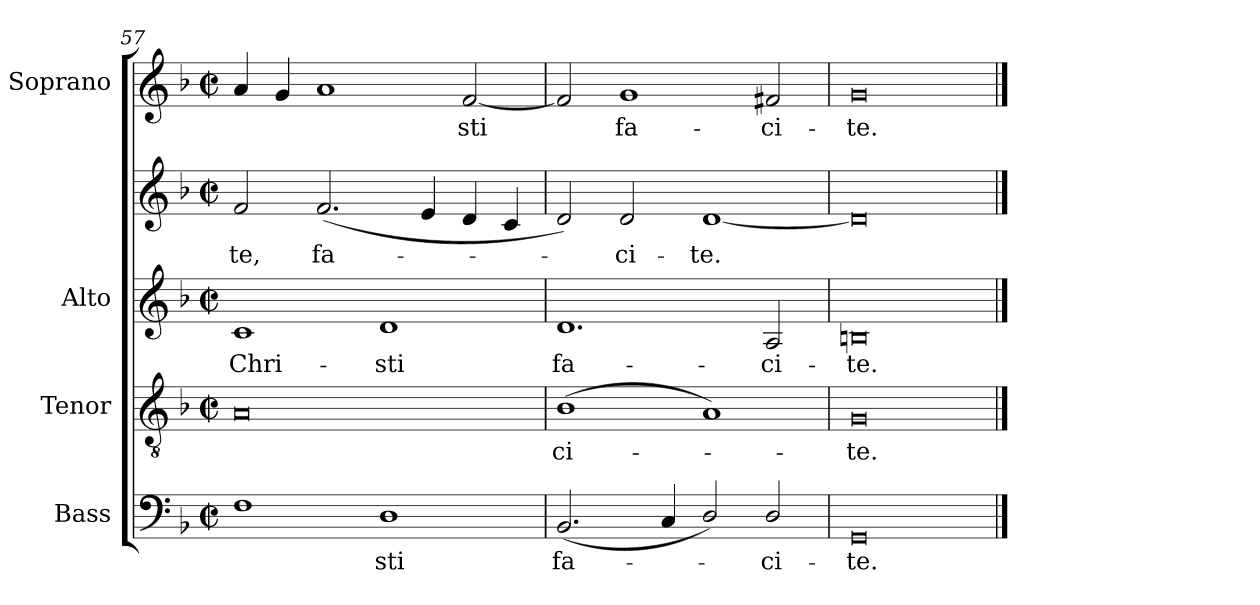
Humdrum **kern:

**kern	**text	**kern	**text	**kern	**text	**kern	**text	**kern	**text
*part4	*part4	*part3	*part3	*part2	*part2	*part2	*part2	*part1	*part1
*staff5	*staff5	*staff4	*staff4	*staff3	*staff3	*staff2	*staff2	*staff1	*staff1
*I"Bass	*	*I"Tenor	*	*I"Alto	*	*	*	*I"Soprano	*
*I'B	*	*I'T	*	*I'A	*	*	*	*I'S	*
*clefF4	*	*clefGv2	*	*clefG2	*	*clefG2	*	*clefG2	*
*k[b-]	*	*k[b-]	*	*k[b-]	*	*k[b-]	*	*k[b-]	*
*F:	*	*F:	*	*F:	*	*F:	*	*F:	*
*M4/2	*	*M4/2	*	*M4/2	*	*M4/2	*	*M4/2	*
*met(c|)	*	*met(c|)	*	*met(c|)	*	*met(c|)	*	*met(c|)	*
=57	=57	=57	=57	=57	=57	=57	=57	=57	=57
!	!	!	!	!	!LO:LY:b	!	!LO:LY:b	!	!
1F	.	0A	.	1c	Chri-	2f	te,	4a	.
.	.	.	.	.	.	.	.	4g	.
!	!	!	!	!	!	!	!LO:LY:b	!	!
.	.	.	.	.	.	(<2.f	fa-	1a	.
!	!LO:LY:b	!	!	!	!LO:LY:b	!	!	!	!
1D	sti	.	.	1d	-sti	.	.	.	.
.	.	.	.	.	.	4e	.	.	.
!	!	!	!	!	!	!	!	!	!LO:LY:b
.	.	.	.	.	.	4d	.	[2f	sti
.	.	.	.	.	.	4c	.	.	.
=58	=58	=58	=58	=58	=58	=58	=58	=58	=58
!	!LO:LY:b	!	!LO:LY:b	!	!LO:LY:b	!	!	!	!
(<2.BB-	fa-	(<1B-	ci-	1.d	fa-	2d)	.	2f]	.
!	!	!	!	!	!	!	!LO:LY:b	!	!LO:LY:b
.	.	.	.	.	.	2d	ci-	1g	fa-
4C	.	.	.	.	.	.	.	.	.
!	!	!	!	!	!	!	!LO:LY:b	!	!
2D/)	.	1A)	.	.	.	[1d	-te.	.	.
!	!LO:LY:b	!	!	!	!LO:LY:b	!	!	!	!LO:LY:b
2D/	ci-	.	.	2A	-ci-	.	.	2f#X	-ci-
=59	=59	=59	=59	=59	=59	=59	=59	=59	=59
!	!LO:LY:b	!	!LO:LY:b	!	!LO:LY:b	!	!	!	!LO:LY:b
0GG	-te.	0G	te.	0Bn	-te.	0d]	.	0g	-te.
==	==	==	==	==	==	==	==	==	==
*-	*-	*-	*-	*-	*-	*-	*-	*-	*-
